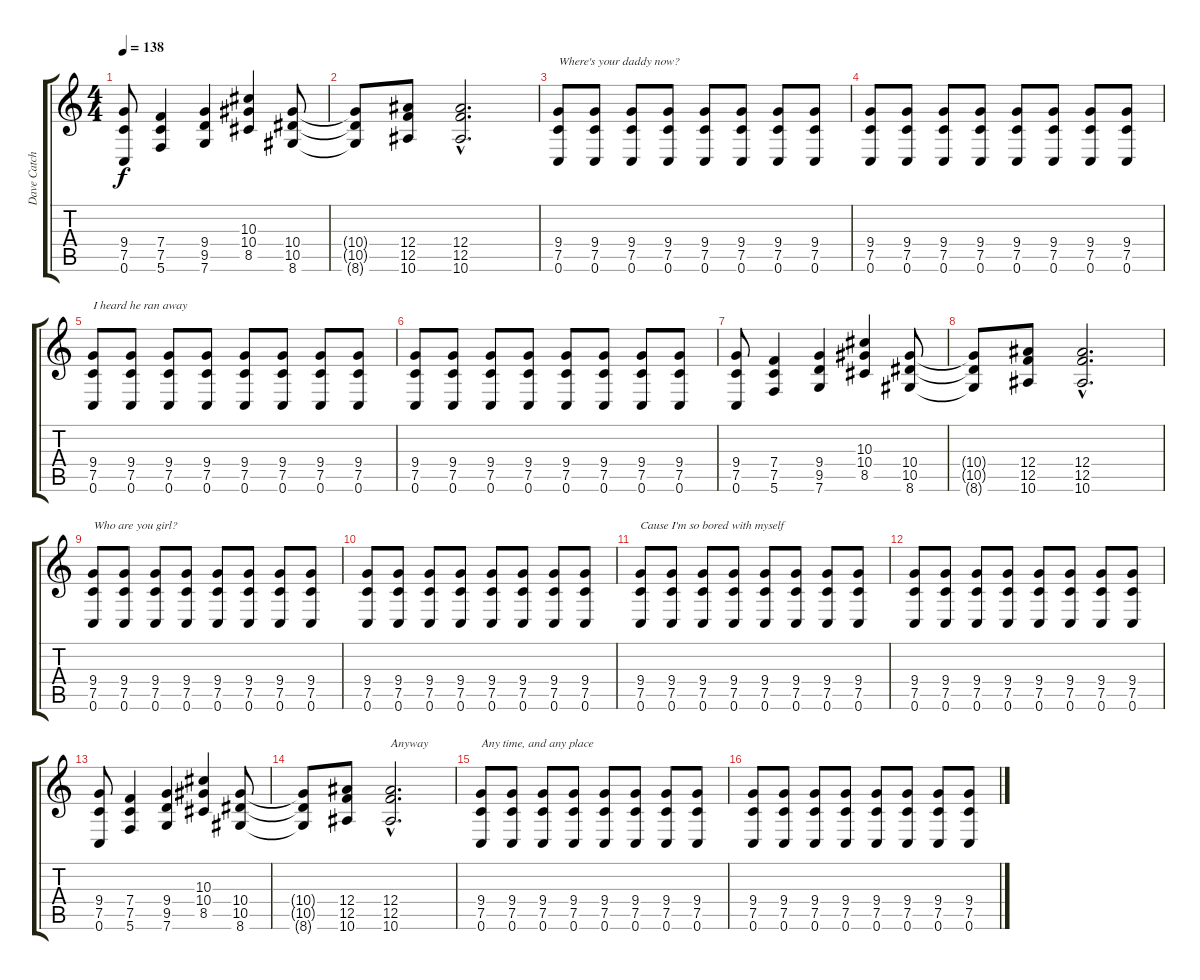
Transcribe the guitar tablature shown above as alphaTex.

\track ("Dave Catching" "Dave Catch") {instrument distortionguitar}
\staff {score tabs}
\tuning (C4 G3 Eb3 Bb2 F2 C2) {hide}
\ts (4 4)
\tempo 138
\clef g2
\ks c
(9.4 7.5 0.6).8{dy f} (7.4 7.5 5.6).4 (9.4 9.5 7.6).4 (10.3 10.4 8.5).4 (10.4 10.5 8.6).8 |
(10.4{t} 10.5{t} 8.6{t}).8 (12.4 12.5 10.6).8 (12.4{hac} 12.5{hac} 10.6{hac}).2{d} |
(9.4 7.5 0.6).8{txt "Where's your daddy now?"} (9.4 7.5 0.6).8 (9.4 7.5 0.6).8 (9.4 7.5 0.6).8 (9.4 7.5 0.6).8 (9.4 7.5 0.6).8 (9.4 7.5 0.6).8 (9.4 7.5 0.6).8 |
(9.4 7.5 0.6).8 (9.4 7.5 0.6).8 (9.4 7.5 0.6).8 (9.4 7.5 0.6).8 (9.4 7.5 0.6).8 (9.4 7.5 0.6).8 (9.4 7.5 0.6).8 (9.4 7.5 0.6).8 |
(9.4 7.5 0.6).8{txt "I heard he ran away"} (9.4 7.5 0.6).8 (9.4 7.5 0.6).8 (9.4 7.5 0.6).8 (9.4 7.5 0.6).8 (9.4 7.5 0.6).8 (9.4 7.5 0.6).8 (9.4 7.5 0.6).8 |
(9.4 7.5 0.6).8 (9.4 7.5 0.6).8 (9.4 7.5 0.6).8 (9.4 7.5 0.6).8 (9.4 7.5 0.6).8 (9.4 7.5 0.6).8 (9.4 7.5 0.6).8 (9.4 7.5 0.6).8 |
(9.4 7.5 0.6).8 (7.4 7.5 5.6).4 (9.4 9.5 7.6).4 (10.3 10.4 8.5).4 (10.4 10.5 8.6).8 |
(10.4{t} 10.5{t} 8.6{t}).8 (12.4 12.5 10.6).8 (12.4{hac} 12.5{hac} 10.6{hac}).2{d} |
(9.4 7.5 0.6).8{txt "Who are you girl?"} (9.4 7.5 0.6).8 (9.4 7.5 0.6).8 (9.4 7.5 0.6).8 (9.4 7.5 0.6).8 (9.4 7.5 0.6).8 (9.4 7.5 0.6).8 (9.4 7.5 0.6).8 |
(9.4 7.5 0.6).8 (9.4 7.5 0.6).8 (9.4 7.5 0.6).8 (9.4 7.5 0.6).8 (9.4 7.5 0.6).8 (9.4 7.5 0.6).8 (9.4 7.5 0.6).8 (9.4 7.5 0.6).8 |
(9.4 7.5 0.6).8{txt "Cause I'm so bored with myself"} (9.4 7.5 0.6).8 (9.4 7.5 0.6).8 (9.4 7.5 0.6).8 (9.4 7.5 0.6).8 (9.4 7.5 0.6).8 (9.4 7.5 0.6).8 (9.4 7.5 0.6).8 |
(9.4 7.5 0.6).8 (9.4 7.5 0.6).8 (9.4 7.5 0.6).8 (9.4 7.5 0.6).8 (9.4 7.5 0.6).8 (9.4 7.5 0.6).8 (9.4 7.5 0.6).8 (9.4 7.5 0.6).8 |
(9.4 7.5 0.6).8 (7.4 7.5 5.6).4 (9.4 9.5 7.6).4 (10.3 10.4 8.5).4 (10.4 10.5 8.6).8 |
(10.4{t} 10.5{t} 8.6{t}).8 (12.4 12.5 10.6).8 (12.4{hac} 12.5{hac} 10.6{hac}).2{d txt "Anyway"} |
(9.4 7.5 0.6).8{txt "Any time, and any place"} (9.4 7.5 0.6).8 (9.4 7.5 0.6).8 (9.4 7.5 0.6).8 (9.4 7.5 0.6).8 (9.4 7.5 0.6).8 (9.4 7.5 0.6).8 (9.4 7.5 0.6).8 |
(9.4 7.5 0.6).8 (9.4 7.5 0.6).8 (9.4 7.5 0.6).8 (9.4 7.5 0.6).8 (9.4 7.5 0.6).8 (9.4 7.5 0.6).8 (9.4 7.5 0.6).8 (9.4 7.5 0.6).8
